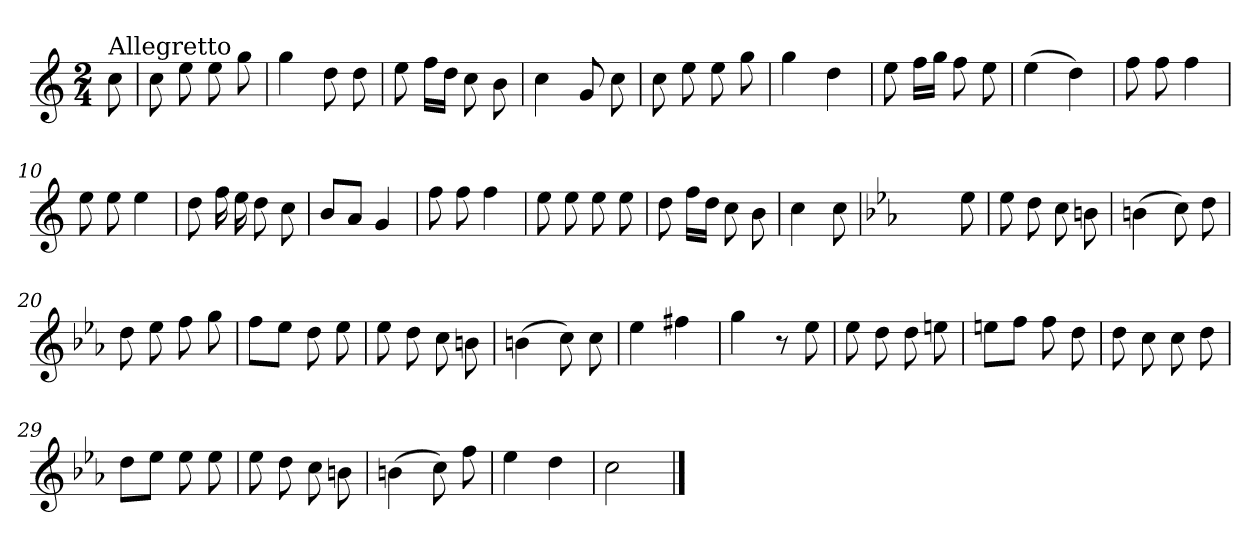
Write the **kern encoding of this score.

**kern
*part1
*staff1
*clefG2
*k[]
*C:
*M2/4
=
!LO:TX:a:t=Allegretto
8cc\
=1
8cc\
8ee\
8ee\
8gg\
=2
4gg\
8dd\
8dd\
=3
8ee\
16ff\LL
16dd\JJ
8cc\
8b\
=4
4cc\
8g/
8cc\
=5
8cc\
8ee\
8ee\
8gg\
=6
4gg\
4dd\
=7
8ee\
16ff\LL
16gg\JJ
8ff\
8ee\
=8
(>4ee\
4dd\)
!!LO:LB:g=z
=9
8ff\
8ff\
4ff\
=10
8ee\
8ee\
4ee\
=11
8dd\
16ff\
16ee\
8dd\
8cc\
=12
8b/L
8a/J
4g/
=13
8ff\
8ff\
4ff\
=14
8ee\
8ee\
8ee\
8ee\
=15
8dd\
16ff\LL
16dd\JJ
8cc\
8b\
=16
4cc\
8cc\
=17
*k[b-e-a-]
4.ryy
8ee-\
!!LO:LB:g=z
=18
8ee-\
8dd\
8cc\
8bn\
=19
(>4bn\
8cc\)
8dd\
=20
8dd\
8ee-\
8ff\
8gg\
=21
8ff\L
8ee-\J
8dd\
8ee-\
=22
8ee-\
8dd\
8cc\
8bn\
=23
(>4bn\
8cc\)
8cc\
=24
4ee-\
4ff#X\
=25
4gg\
8r
8ee-\
=26
8ee-\
8dd\
8dd\
8een\
!!LO:LB:g=z
=27
8een\L
8ff\J
8ff\
8dd\
=28
8dd\
8cc\
8cc\
8dd\
=29
8dd\L
8ee-\J
8ee-\
8ee-\
=30
8ee-\
8dd\
8cc\
8bn\
=31
(>4bn\
8cc\)
8ff\
=32
4ee-\
4dd\
=33
2cc\
==
*-
